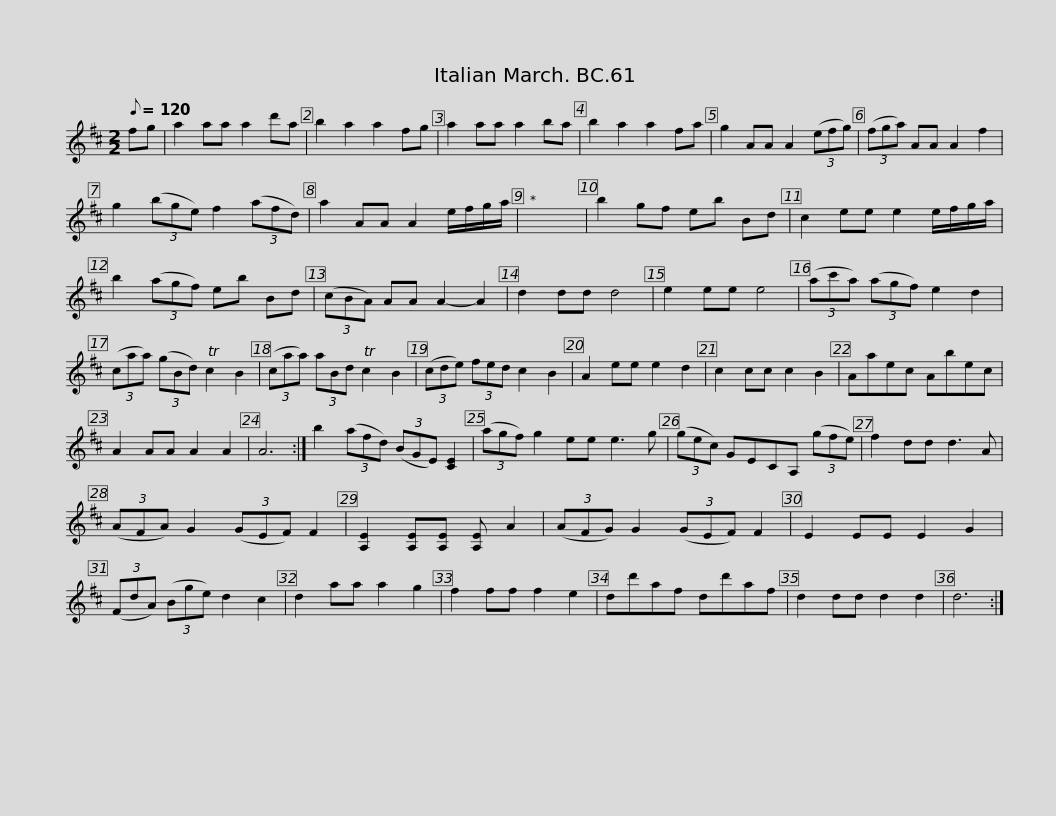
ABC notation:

X:1
L:1/8
Q:1/8=120
M:2/2
I:linebreak $
K:D
V:1 treble
V:1
 fg | a2 aa a2 d'a | b2 a2 a2 fg | a2 aa a2 ba | b2 a2 a2 fa | %5
 g2 AA A2 (3(efg) |$ (3(fga) AA A2 f2 | g2 (3(bge) f2 (3(afd) | a2 AA A2 e/f/g/a/ | x8 | %10
 b2 gf eb Bd | c2 ee e2 e/f/g/a/ |$ b2 (3(agf) eb Bd | (3(cBA) AA A2- A2 | d2 dd d4 | %15
 e2 ee e4 | (3(ac'a) (3(agf) e2 d2 | (3(caa) (3(gBd) Tc2 B2 |$ (3(caa) (3aBd Tc2 B2 | (3(cde) (3fed c2 B2 | %20
 A2 ee e2 d2 | c2 cc c2 B2 | Aaec Abec | A2 AA A2 A2 | A6 :|$ %25
 b2 (3(afd) (3(BGE) [CE]2 | (3(agf) g2 ee e3 g | (3(gec) GECA, (3(gfe) | f2 dd d3 A | (3(AFA) G2 (3(GEF) F2 |$ %30
 [A,E]2 [A,E][A,E] [A,E] A2 | (3(AFG) G2 (3(GEF) F2 | E2 EE E2 G2 | (3(FdA) (3(Bge) d2 c2 | d2 aa a2 g2 | %35
 f2 ff f2 e2 |$ dd'af dd'af | d2 dd d2 d2 | d6 :| %39
